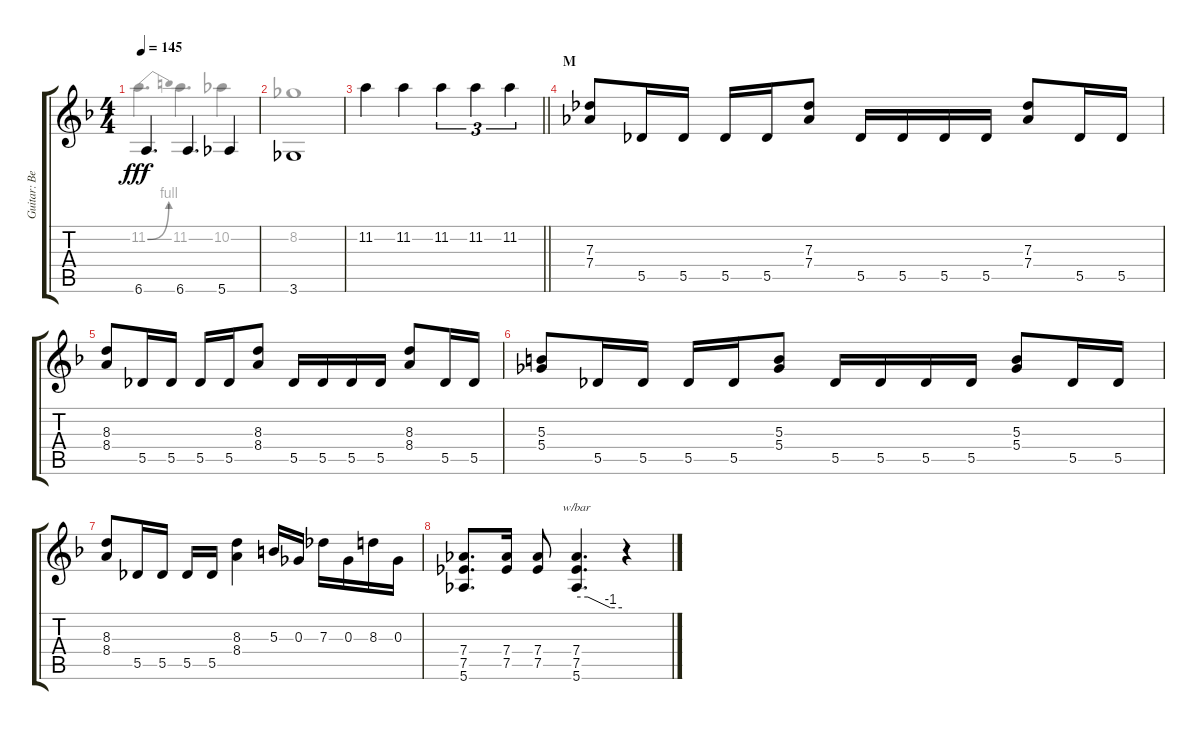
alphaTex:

\track ("Guitar: Ben" "Guitar: Be") {instrument distortionguitar}
\staff {score tabs}
\tuning (Eb4 Bb3 Gb3 Db3 Ab2 Eb2) {hide}
\voice
\ts (4 4)
\tempo 145
\clef g2
\ks f
6.6.4{d dy fff} 6.6.4{d} 5.6.4 |
3.6.1 |
\barLineRight lightlight
11.2.4 11.2.4 11.2.4{tu (3 2)} 11.2.4{tu (3 2)} 11.2.4{tu (3 2)} |
\section ("" "M")
(7.3 7.4).8 5.5.16 5.5.16 5.5.16 5.5.16 (7.3 7.4).8 5.5.16 5.5.16 5.5.16 5.5.16 (7.3 7.4).8 5.5.16 5.5.16 |
(8.3 8.4).8 5.5.16 5.5.16 5.5.16 5.5.16 (8.3 8.4).8 5.5.16 5.5.16 5.5.16 5.5.16 (8.3 8.4).8 5.5.16 5.5.16 |
(5.3 5.4).8 5.5.16 5.5.16 5.5.16 5.5.16 (5.3 5.4).8 5.5.16 5.5.16 5.5.16 5.5.16 (5.3 5.4).8 5.5.16 5.5.16 |
(8.3 8.4).8 5.5.16 5.5.16 5.5.16 5.5.16 (8.3 8.4).4 5.3.16 0.3.16 7.3.16 0.3.16 8.3.16 0.3.16 |
(7.4 7.5 5.6).8{d} (7.4 7.5).16 (7.4 7.5).8 (7.4 7.5 5.6).4{d tbe (custom default 0 0 15 0 45 -4 60 -4)} r.4
\voice
\clef g2
\ottava regular
\simile none
\ks f
11.2{be (bend 0 0 60 4)}.4{d dy fff} 11.2.4{d} 10.2.4 |
8.2.1 |
\barLineRight lightlight
|
|
|
|
|
